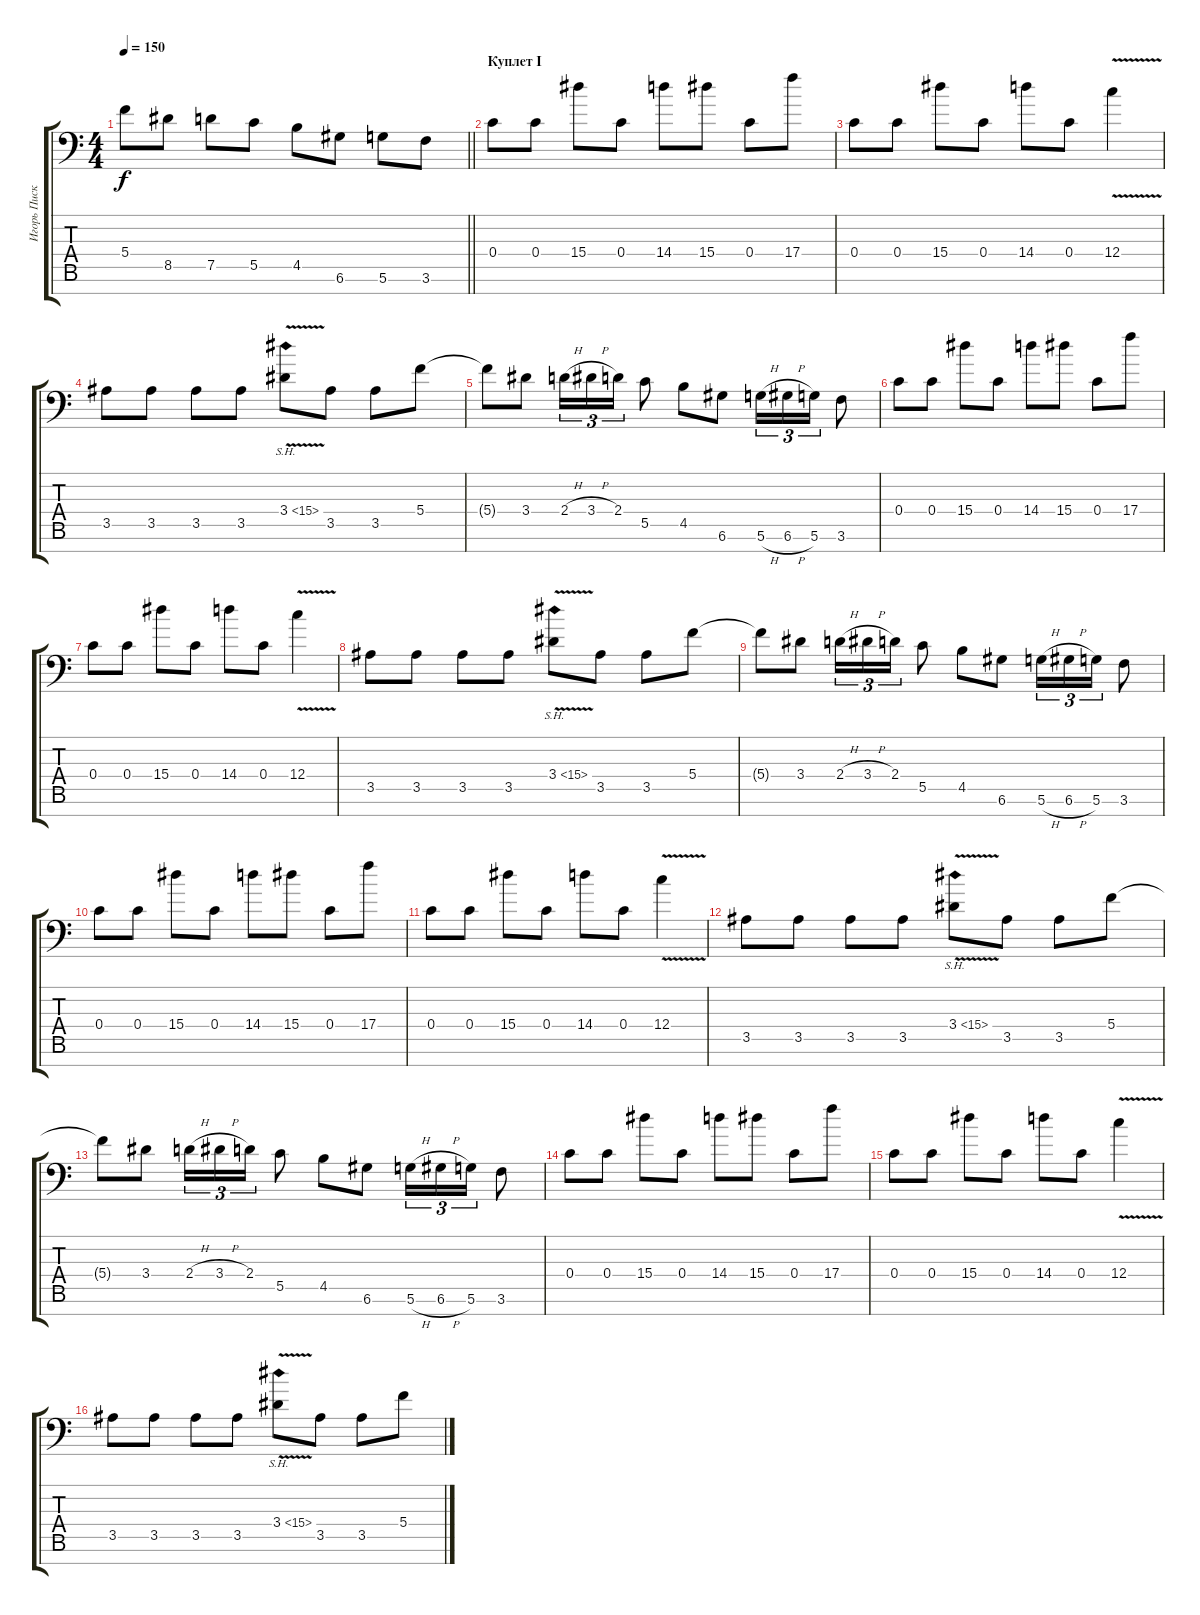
\track ("Игорь Пискарёв" "Игорь Писк") {instrument overdrivenguitar}
\staff {score tabs}
\tuning (D4 A3 F3 C3 G2 D2 A1) {hide}
\ts (4 4)
\tempo 150
\clef f4
\barLineRight lightlight
\ks c
5.4{t}.8{dy f} 8.5.8 7.5.8 5.5.8 4.5.8 6.6.8 5.6.8 3.6.8 |
\section ("" "Куплет I")
0.4.8 0.4.8 15.4.8 0.4.8 14.4.8 15.4.8 0.4.8 17.4.8 |
0.4.8 0.4.8 15.4.8 0.4.8 14.4.8 0.4.8 12.4{v}.4 |
3.5.8 3.5.8 3.5.8 3.5.8 3.4{sh 12 v}.8 3.5.8 3.5.8 5.4.8 |
5.4{t}.8 3.4.8 2.4{h}.16{tu (3 2)} 3.4{h}.16{tu (3 2)} 2.4.16{tu (3 2)} 5.5.8 4.5.8 6.6.8 5.6{h}.16{tu (3 2)} 6.6{h}.16{tu (3 2)} 5.6.16{tu (3 2)} 3.6.8 |
0.4.8 0.4.8 15.4.8 0.4.8 14.4.8 15.4.8 0.4.8 17.4.8 |
0.4.8 0.4.8 15.4.8 0.4.8 14.4.8 0.4.8 12.4{v}.4 |
3.5.8 3.5.8 3.5.8 3.5.8 3.4{sh 12 v}.8 3.5.8 3.5.8 5.4.8 |
5.4{t}.8 3.4.8 2.4{h}.16{tu (3 2)} 3.4{h}.16{tu (3 2)} 2.4.16{tu (3 2)} 5.5.8 4.5.8 6.6.8 5.6{h}.16{tu (3 2)} 6.6{h}.16{tu (3 2)} 5.6.16{tu (3 2)} 3.6.8 |
0.4.8 0.4.8 15.4.8 0.4.8 14.4.8 15.4.8 0.4.8 17.4.8 |
0.4.8 0.4.8 15.4.8 0.4.8 14.4.8 0.4.8 12.4{v}.4 |
3.5.8 3.5.8 3.5.8 3.5.8 3.4{sh 12 v}.8 3.5.8 3.5.8 5.4.8 |
5.4{t}.8 3.4.8 2.4{h}.16{tu (3 2)} 3.4{h}.16{tu (3 2)} 2.4.16{tu (3 2)} 5.5.8 4.5.8 6.6.8 5.6{h}.16{tu (3 2)} 6.6{h}.16{tu (3 2)} 5.6.16{tu (3 2)} 3.6.8 |
0.4.8 0.4.8 15.4.8 0.4.8 14.4.8 15.4.8 0.4.8 17.4.8 |
0.4.8 0.4.8 15.4.8 0.4.8 14.4.8 0.4.8 12.4{v}.4 |
3.5.8 3.5.8 3.5.8 3.5.8 3.4{sh 12 v}.8 3.5.8 3.5.8 5.4.8
